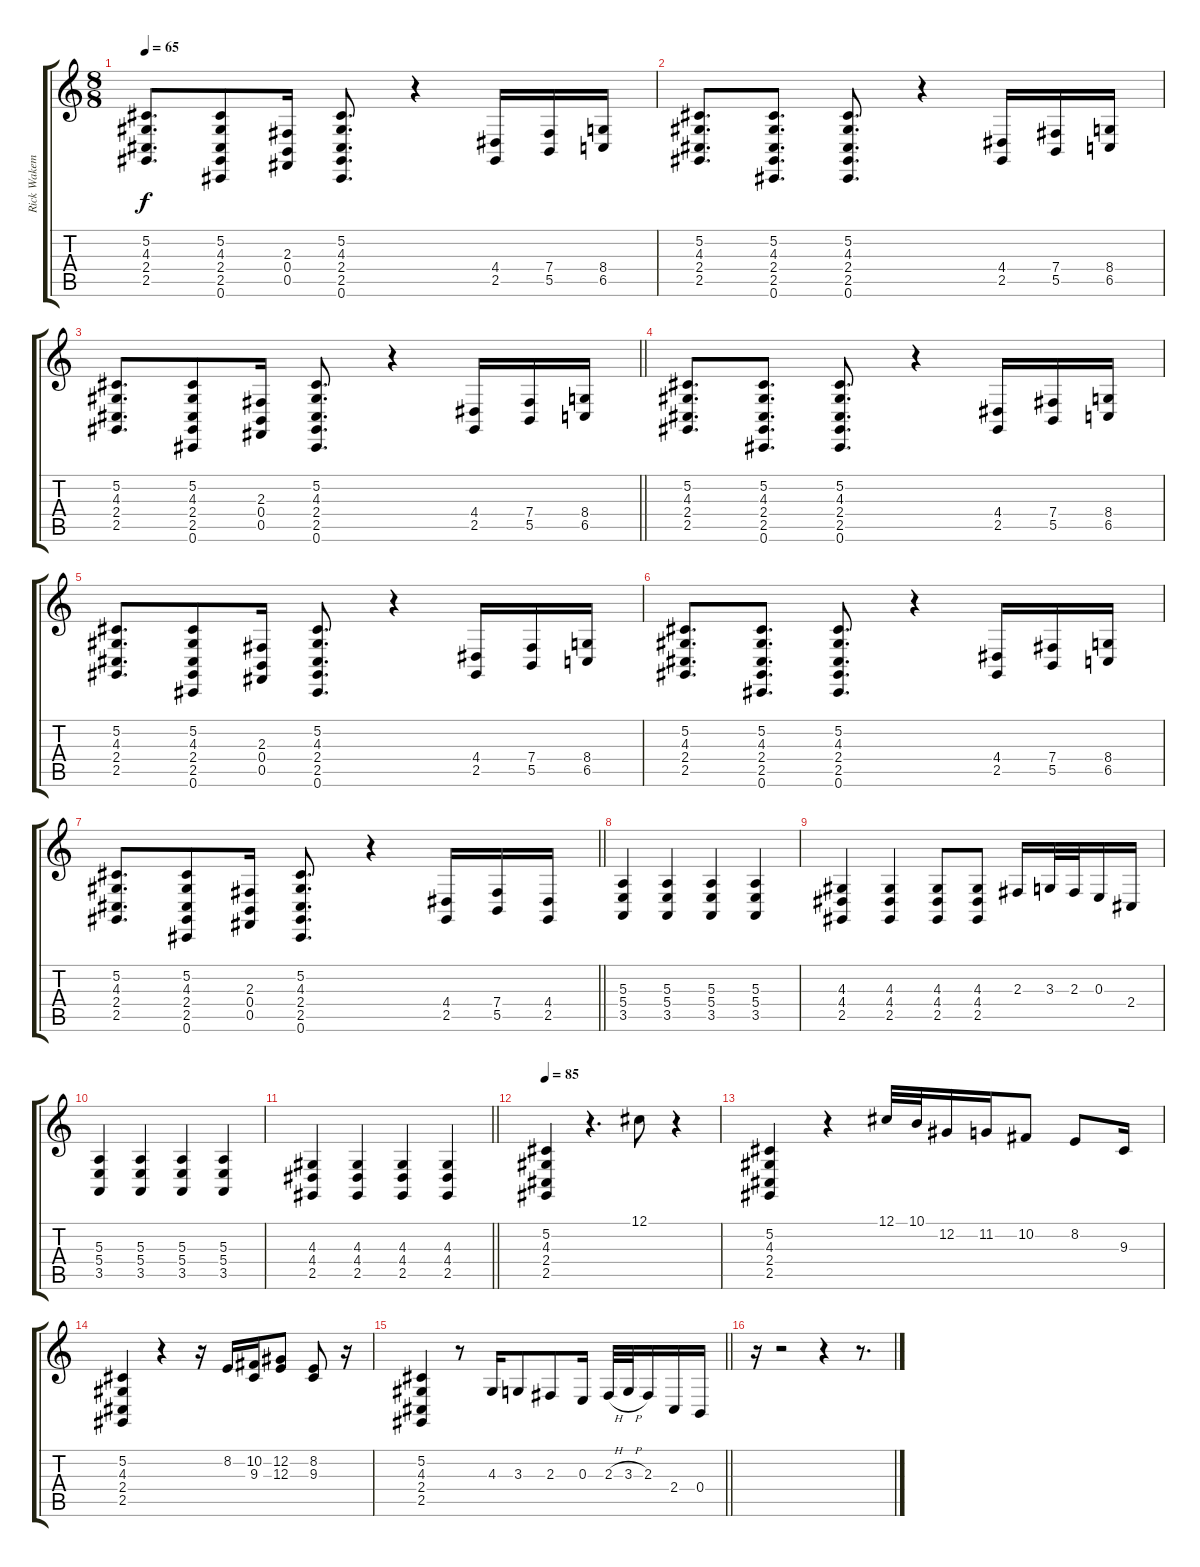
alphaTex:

\track ("Rick Wakeman (Piano)" "Rick Wakem") {instrument acousticgrandpiano}
\staff {score tabs}
\tuning (Db4 Ab3 E3 B2 Gb2 Db2) {hide}
\ts (8 8)
\tempo 65
\clef g2
\ks c
(5.2 4.3 2.4 2.5).8{d dy f} (5.2 4.3 2.4 2.5 0.6).8 (2.3 0.4 0.5).16 (5.2 4.3 2.4 2.5 0.6).8{d} r.4 (4.4 2.5).16 (7.4 5.5).16 (8.4 6.5).16 |
(5.2 4.3 2.4 2.5).8{d} (5.2 4.3 2.4 2.5 0.6).8{d} (5.2 4.3 2.4 2.5 0.6).8{d} r.4 (4.4 2.5).16 (7.4 5.5).16 (8.4 6.5).16 |
\barLineRight lightlight
(5.2 4.3 2.4 2.5).8{d} (5.2 4.3 2.4 2.5 0.6).8 (2.3 0.4 0.5).16 (5.2 4.3 2.4 2.5 0.6).8{d} r.4 (4.4 2.5).16 (7.4 5.5).16 (8.4 6.5).16 |
(5.2 4.3 2.4 2.5).8{d} (5.2 4.3 2.4 2.5 0.6).8{d} (5.2 4.3 2.4 2.5 0.6).8{d} r.4 (4.4 2.5).16 (7.4 5.5).16 (8.4 6.5).16 |
(5.2 4.3 2.4 2.5).8{d} (5.2 4.3 2.4 2.5 0.6).8 (2.3 0.4 0.5).16 (5.2 4.3 2.4 2.5 0.6).8{d} r.4 (4.4 2.5).16 (7.4 5.5).16 (8.4 6.5).16 |
(5.2 4.3 2.4 2.5).8{d} (5.2 4.3 2.4 2.5 0.6).8{d} (5.2 4.3 2.4 2.5 0.6).8{d} r.4 (4.4 2.5).16 (7.4 5.5).16 (8.4 6.5).16 |
\barLineRight lightlight
(5.2 4.3 2.4 2.5).8{d} (5.2 4.3 2.4 2.5 0.6).8 (2.3 0.4 0.5).16 (5.2 4.3 2.4 2.5 0.6).8{d} r.4 (4.4 2.5).16 (7.4 5.5).16 (4.4 2.5).16 |
(5.3 5.4 3.5).4 (5.3 5.4 3.5).4 (5.3 5.4 3.5).4 (5.3 5.4 3.5).4 |
(4.3 4.4 2.5).4 (4.3 4.4 2.5).4 (4.3 4.4 2.5).8 (4.3 4.4 2.5).8 2.3.16 3.3.32 2.3.32 0.3.16 2.4.16 |
(5.3 5.4 3.5).4 (5.3 5.4 3.5).4 (5.3 5.4 3.5).4 (5.3 5.4 3.5).4 |
\barLineRight lightlight
(4.3 4.4 2.5).4 (4.3 4.4 2.5).4 (4.3 4.4 2.5).4 (4.3 4.4 2.5).4 |
\tempo 85
(5.2 4.3 2.4 2.5).4 r.4{d} 12.1.8 r.4 |
(5.2 4.3 2.4 2.5).4 r.4 12.1.32 10.1.32 12.2.16 11.2.16 10.2.8 8.2.8 9.3.16 |
(5.2 4.3 2.4 2.5).4 r.4 r.16 8.2.16 (10.2 9.3).16 (12.2 12.3).8 (8.2 9.3).8 r.16 |
\barLineRight lightlight
(5.2 4.3 2.4 2.5).4 r.8 4.3.16 3.3.8 2.3.8 0.3.16 2.3{h}.32 3.3{h}.32 2.3.16 2.4.16 0.4.16 |
r.16 r.2 r.4 r.8{d}
